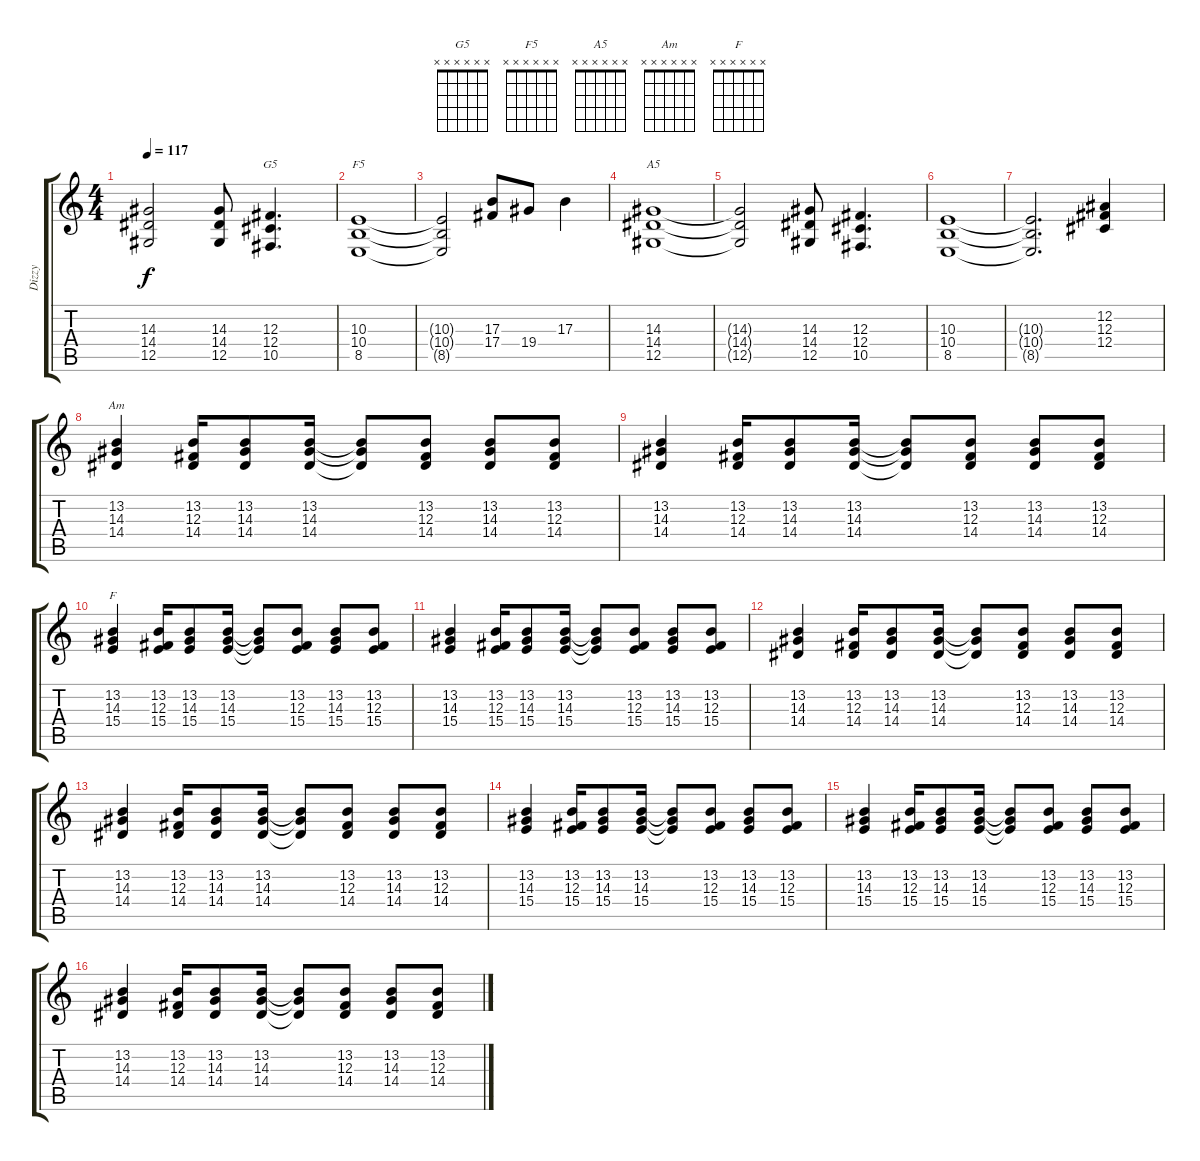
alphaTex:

\track ("Dizzy" "Dizzy") {instrument acousticgrandpiano}
\staff {score tabs}
\tuning (Eb4 Bb3 Gb3 Db3 Ab2 Eb2) {hide}
\chord ("G5" x x x x x x)
\chord ("F5" x x x x x x)
\chord ("A5" x x x x x x)
\chord ("Am" x x x x x x)
\chord ("F" x x x x x x)
\ts (4 4)
\tempo 117
\clef g2
\ks c
(14.3{t} 14.4{t} 12.5{t}).2{dy f} (14.3 14.4 12.5).8 (12.3 12.4 10.5).4{d ch "G5"} |
(10.3 10.4 8.5).1{ch "F5"} |
(10.3{t} 10.4{t} 8.5{t}).2 (17.3 17.4).8 19.4.8 17.3.4 |
(14.3 14.4 12.5).1{ch "A5"} |
(14.3{t} 14.4{t} 12.5{t}).2 (14.3 14.4 12.5).8 (12.3 12.4 10.5).4{d} |
(10.3 10.4 8.5).1 |
(10.3{t} 10.4{t} 8.5{t}).2{d} (12.2 12.3 12.4).4 |
(13.2 14.3 14.4).4{ch "Am"} (13.2 12.3 14.4).16 (13.2 14.3 14.4).8 (13.2 14.3 14.4).16 (13.2{t} 14.3{t} 14.4{t}).8 (13.2 12.3 14.4).8 (13.2 14.3 14.4).8 (13.2 12.3 14.4).8 |
(13.2 14.3 14.4).4 (13.2 12.3 14.4).16 (13.2 14.3 14.4).8 (13.2 14.3 14.4).16 (13.2{t} 14.3{t} 14.4{t}).8 (13.2 12.3 14.4).8 (13.2 14.3 14.4).8 (13.2 12.3 14.4).8 |
(13.2 14.3 15.4).4{ch "F"} (13.2 12.3 15.4).16 (13.2 14.3 15.4).8 (13.2 14.3 15.4).16 (13.2{t} 14.3{t} 15.4{t}).8 (13.2 12.3 15.4).8 (13.2 14.3 15.4).8 (13.2 12.3 15.4).8 |
(13.2 14.3 15.4).4 (13.2 12.3 15.4).16 (13.2 14.3 15.4).8 (13.2 14.3 15.4).16 (13.2{t} 14.3{t} 15.4{t}).8 (13.2 12.3 15.4).8 (13.2 14.3 15.4).8 (13.2 12.3 15.4).8 |
(13.2 14.3 14.4).4 (13.2 12.3 14.4).16 (13.2 14.3 14.4).8 (13.2 14.3 14.4).16 (13.2{t} 14.3{t} 14.4{t}).8 (13.2 12.3 14.4).8 (13.2 14.3 14.4).8 (13.2 12.3 14.4).8 |
(13.2 14.3 14.4).4 (13.2 12.3 14.4).16 (13.2 14.3 14.4).8 (13.2 14.3 14.4).16 (13.2{t} 14.3{t} 14.4{t}).8 (13.2 12.3 14.4).8 (13.2 14.3 14.4).8 (13.2 12.3 14.4).8 |
(13.2 14.3 15.4).4 (13.2 12.3 15.4).16 (13.2 14.3 15.4).8 (13.2 14.3 15.4).16 (13.2{t} 14.3{t} 15.4{t}).8 (13.2 12.3 15.4).8 (13.2 14.3 15.4).8 (13.2 12.3 15.4).8 |
(13.2 14.3 15.4).4 (13.2 12.3 15.4).16 (13.2 14.3 15.4).8 (13.2 14.3 15.4).16 (13.2{t} 14.3{t} 15.4{t}).8 (13.2 12.3 15.4).8 (13.2 14.3 15.4).8 (13.2 12.3 15.4).8 |
(13.2 14.3 14.4).4 (13.2 12.3 14.4).16 (13.2 14.3 14.4).8 (13.2 14.3 14.4).16 (13.2{t} 14.3{t} 14.4{t}).8 (13.2 12.3 14.4).8 (13.2 14.3 14.4).8 (13.2 12.3 14.4).8
